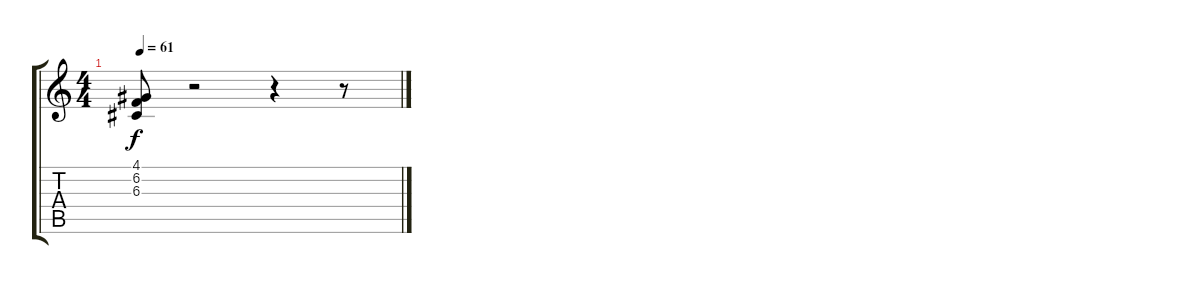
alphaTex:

\track "" {instrument stringensemble1}
\staff {score tabs}
\tuning (E4 B3 G3 D3 A2 E2) {hide}
\ts (4 4)
\tempo 61
\clef g2
\ks c
(4.1{t} 6.2{t} 6.3{t}).8{dy f} r.2 r.4 r.8
